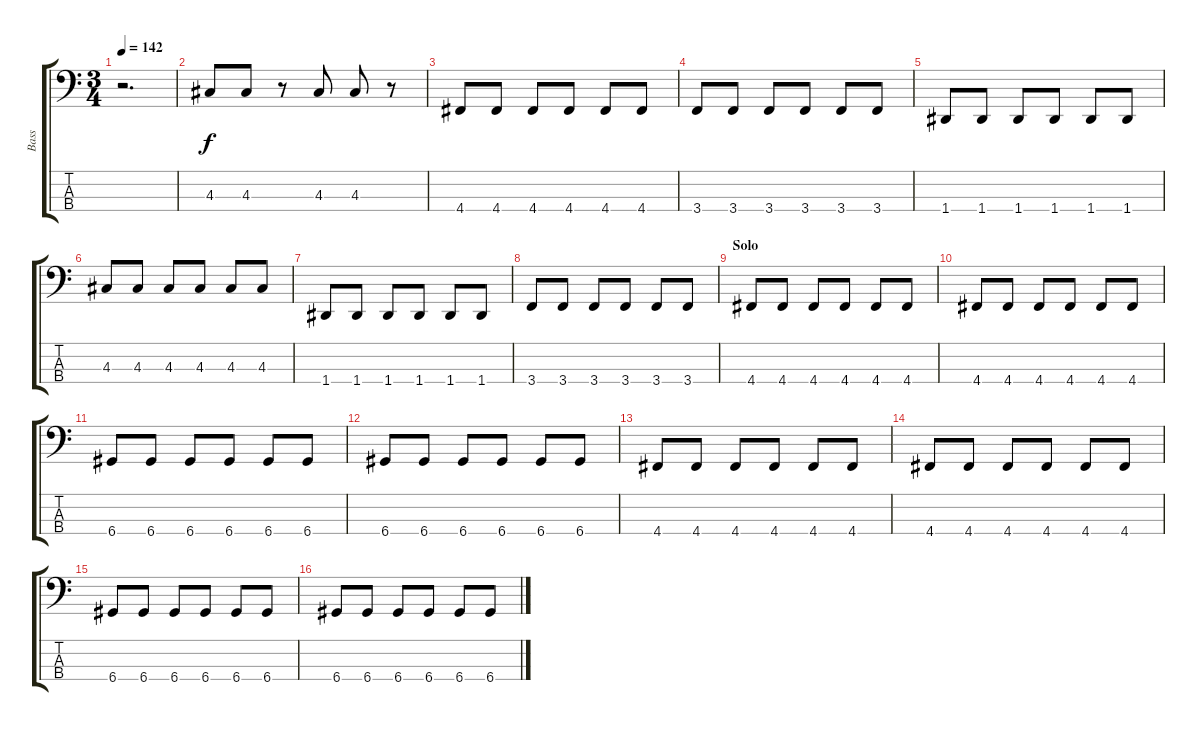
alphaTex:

\track ("Bass" "Bass") {instrument electricbasspick}
\staff {score tabs}
\tuning (G2 D2 A1 D1) {hide}
\ts (3 4)
\tempo 142
\clef f4
\ks c
r.2{d dy f} |
4.3.8 4.3.8 r.8 4.3.8 4.3.8 r.8 |
4.4.8 4.4.8 4.4.8 4.4.8 4.4.8 4.4.8 |
3.4.8 3.4.8 3.4.8 3.4.8 3.4.8 3.4.8 |
1.4.8 1.4.8 1.4.8 1.4.8 1.4.8 1.4.8 |
4.3.8 4.3.8 4.3.8 4.3.8 4.3.8 4.3.8 |
1.4.8 1.4.8 1.4.8 1.4.8 1.4.8 1.4.8 |
3.4.8 3.4.8 3.4.8 3.4.8 3.4.8 3.4.8 |
\section ("" "Solo")
4.4.8 4.4.8 4.4.8 4.4.8 4.4.8 4.4.8 |
4.4.8 4.4.8 4.4.8 4.4.8 4.4.8 4.4.8 |
6.4.8 6.4.8 6.4.8 6.4.8 6.4.8 6.4.8 |
6.4.8 6.4.8 6.4.8 6.4.8 6.4.8 6.4.8 |
4.4.8 4.4.8 4.4.8 4.4.8 4.4.8 4.4.8 |
4.4.8 4.4.8 4.4.8 4.4.8 4.4.8 4.4.8 |
6.4.8 6.4.8 6.4.8 6.4.8 6.4.8 6.4.8 |
6.4.8 6.4.8 6.4.8 6.4.8 6.4.8 6.4.8
